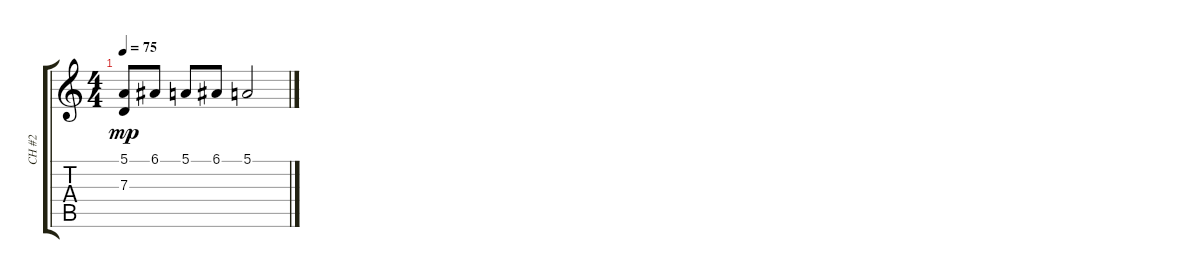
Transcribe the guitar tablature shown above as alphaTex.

\track ("CH #2" "CH #2") {instrument celesta}
\staff {score tabs}
\tuning (E4 B3 G3 D3 A2 E2) {hide}
\ts (4 4)
\tempo 75
\clef g2
\ks c
(5.1 7.3).8{dy mp} 6.1.8 5.1.8 6.1.8 5.1.2
